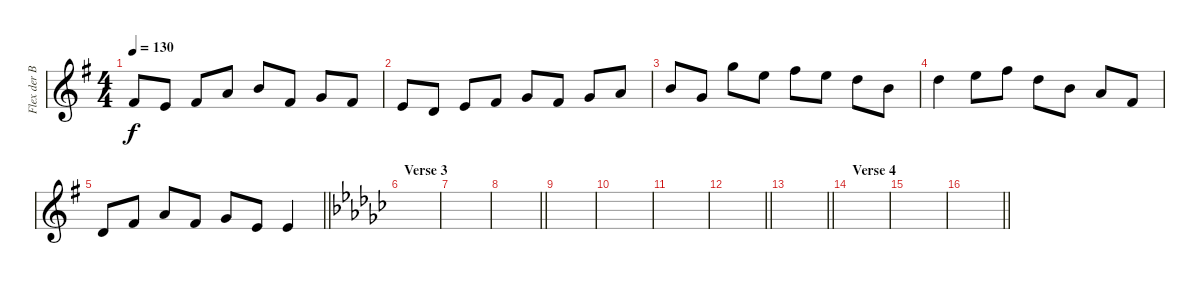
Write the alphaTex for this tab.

\track ("Flex der Biegsame (Uilleann Pipes)" "Flex der B") {instrument bagpipe}
\staff {score}
\tuning (E4 B3 G3 D3 A2 E2) {hide}
\ts (4 4)
\tempo 130
\clef g2
\ks g
2.1.8{dy f} 0.1.8 2.1.8 5.1.8 7.1.8 7.2.8 8.2.8 7.2.8 |
0.1.8 7.3.8 0.1.8 7.2.8 8.2.8 7.2.8 8.2.8 5.1.8 |
7.1.8 8.2.8 15.1.8 12.1.8 14.1.8 12.1.8 10.1.8 12.2.8 |
10.1.4 12.1.8 14.1.8 15.2.8 16.3.8 14.3.8 16.4.8 |
\barLineRight lightlight
17.5.8 16.4.8 14.3.8 16.4.8 17.4.8 14.4.8 14.4.4 |
\section ("" "Verse 3")
\ks ebminor
|
|
\barLineRight lightlight
|
|
|
|
\barLineRight lightlight
|
\barLineRight lightlight
|
\section ("" "Verse 4")
|
|
\barLineRight lightlight
